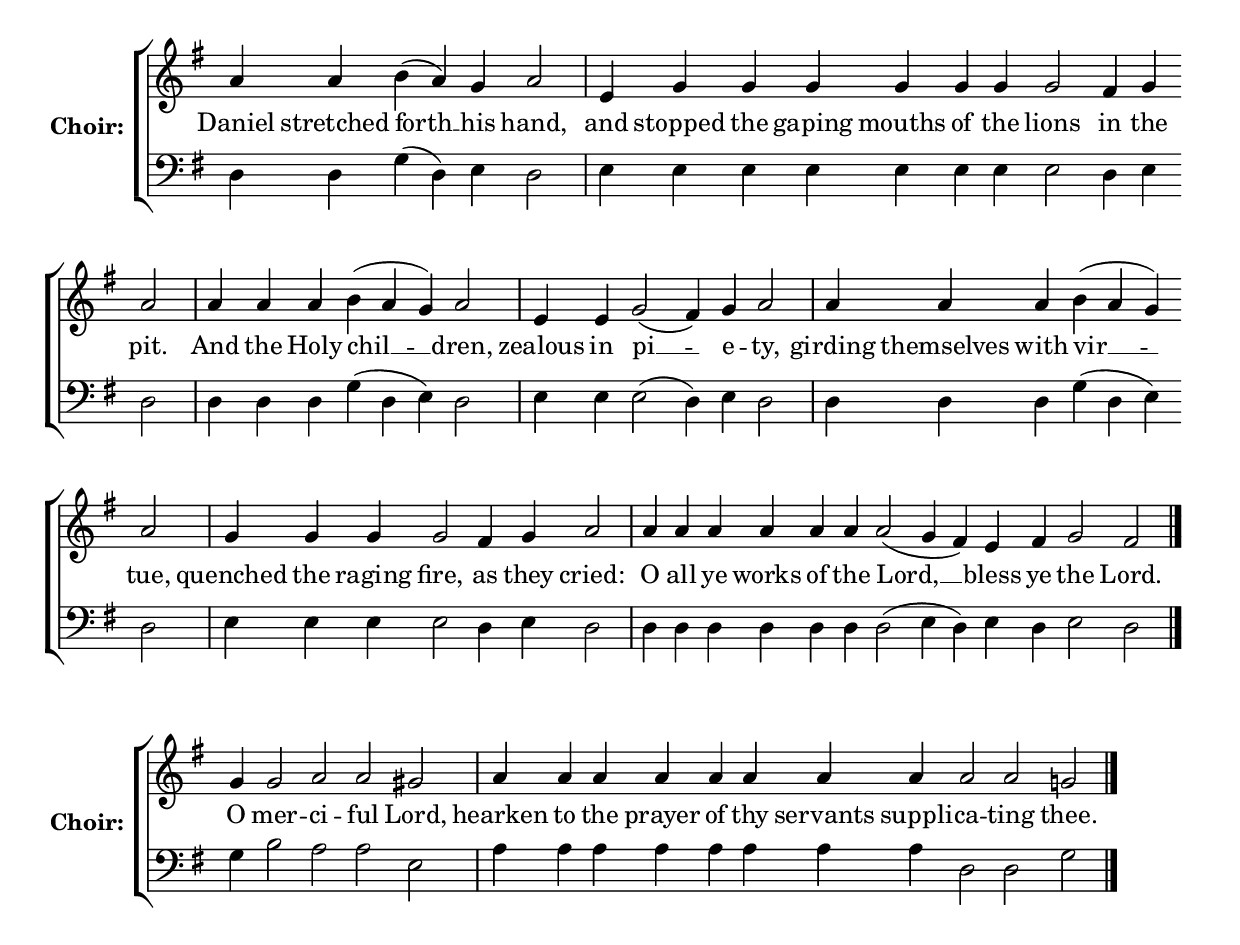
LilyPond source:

\version "2.16.2"

% =======================
% Global Variables
% =======================
alignleft = \once \override LyricText #'self-alignment-X = #-1

% =======================
% Score for Ode 8
% =======================
%
% voices
%
Sop = {
	\bar "" a'4 \bar "" a'4 \bar "" b'4 ( a'4 ) \bar "" g'4 \bar "" a'2 \bar "|" e'4 \bar "" g'4 \bar "" g'4 \bar "" g'4 \bar "" g'4 \bar "" g'4 \bar "" g'4 \bar "" g'2 \bar "" fis'4 \bar "" g'4 \bar "" a'2 \bar "|" a'4 \bar "" a'4 \bar "" a'4 \bar "" b'4 ( a'4 g'4 ) \bar "" a'2 \bar "|" e'4 \bar "" e'4 \bar "" g'2 ( fis'4 ) \bar "" g'4 \bar "" a'2 \bar "|" a'4 \bar "" a'4 \bar "" a'4 \bar "" b'4 ( a'4 g'4 ) \bar "" a'2 \bar "|" g'4 \bar "" g'4 \bar "" g'4 \bar "" g'2 \bar "" fis'4 \bar "" g'4 \bar "" a'2 \bar "|" a'4 \bar "" a'4 \bar "" a'4 \bar "" a'4 \bar "" a'4 \bar "" a'4 \bar "" a'2 ( g'4 fis'4 ) \bar "" e'4 \bar "" fis'4 \bar "" g'2 \bar "" fis'2 \bar "|." 
}

Bass = {
	\bar "" d4 \bar "" d4 \bar "" g4 ( d4 ) \bar "" e4 \bar "" d2 \bar "|" e4 \bar "" e4 \bar "" e4 \bar "" e4 \bar "" e4 \bar "" e4 \bar "" e4 \bar "" e2 \bar "" d4 \bar "" e4 \bar "" d2 \bar "|" d4 \bar "" d4 \bar "" d4 \bar "" g4 ( d4 e4 ) \bar "" d2 \bar "|" e4 \bar "" e4 \bar "" e2 ( d4 ) \bar "" e4 \bar "" d2 \bar "|" d4 \bar "" d4 \bar "" d4 \bar "" g4 ( d4 e4 ) \bar "" d2 \bar "|" e4 \bar "" e4 \bar "" e4 \bar "" e2 \bar "" d4 \bar "" e4 \bar "" d2 \bar "|" d4 \bar "" d4 \bar "" d4 \bar "" d4 \bar "" d4 \bar "" d4 \bar "" d2 ( e4 d4 ) \bar "" e4 \bar "" d4 \bar "" e2 \bar "" d2 \bar "|." 
}


% =======================
% Lyrics
% =======================
words = \lyricmode {
	Daniel stretched 
	forth __ 
	his 
	hand, 
	and 
	stopped the gaping mouths of the 
	lions 
	in 
	the 
	pit. 
	And the Holy 
	chil __ __ 
	-- dren, 
	zealous in 
	pi __ 
	-- e 
	-- ty, 
	girding themselves with 
	vir __ __ 
	-- tue, 
	quenched the raging 
	fire, 
	as 
	they 
	cried: 
	O all ye works of the 
	Lord, __ __ 
	bless 
	ye 
	the 
	Lord. 
}

\score {

% This produces a lilypond error, but still seems to render OK, so...
\header { title = "Ode 8" }

  \new ChoirStaff \with {
    instrumentName = \markup \bold "Choir:"
  }
  <<
    #(set-accidental-style 'neo-modern 'Score)
    \new Staff {
      \key g \major
      \cadenzaOn
      <<{
	  \new Voice = "Sop" {
	    %\voiceOne
	    \Sop
	  }
	}>>
    }
    \new Lyrics \lyricsto "Sop" { \words }
    \new Staff {
      \key g \major
      \clef bass
      \cadenzaOn
      <<{
	  \new Voice = "Bass" {
	    %\voiceOne
	    \Bass
	  }
	}>>
    }
  >>
}

%
% voices
%
Sop = {
	\bar "" g'4 \bar "" g'2 \bar "" a'2 \bar "" a'2 \bar "" gis' \bar "|" a'4 \bar "" a'4 \bar "" a'4 \bar "" a'4 \bar "" a'4 \bar "" a'4 \bar "" a'4 \bar "" a'4 \bar "" a'2 \bar "" a'2 \bar "" g'2 \bar "|." 
}

Bass = {
	\bar "" g4 \bar "" b2 \bar "" a2 \bar "" a2 \bar "" e2 \bar "|" a4 \bar "" a4 \bar "" a4 \bar "" a4 \bar "" a4 \bar "" a4 \bar "" a4 \bar "" a4 \bar "" d2 \bar "" d2 \bar "" g2 \bar "|." 
}


% =======================
% Lyrics
% =======================
words = \lyricmode {
	O 
	mer -- 
	ci -- ful 
	Lord, 
	hearken to the prayer of thy servants suppli 
	-- ca -- ting 
	thee. 
}

\score {


  \new ChoirStaff \with {
    instrumentName = \markup \bold "Choir:"
  }
  <<
    #(set-accidental-style 'neo-modern 'Score)
    \new Staff {
      \key g \major
      \cadenzaOn
      <<{
	  \new Voice = "Sop" {
	    %\voiceOne
	    \Sop
	  }
	}>>
    }
    \new Lyrics \lyricsto "Sop" { \words }
    \new Staff {
      \key g \major
      \clef bass
      \cadenzaOn
      <<{
	  \new Voice = "Bass" {
	    %\voiceOne
	    \Bass
	  }
	}>>
    }
  >>
}


% =======================
% Layout
% =======================
\layout {
  \context {
    \Score
    \remove "Bar_number_engraver"
  }
  \context {
    \Staff
    \remove "Time_signature_engraver"
  }
}			
